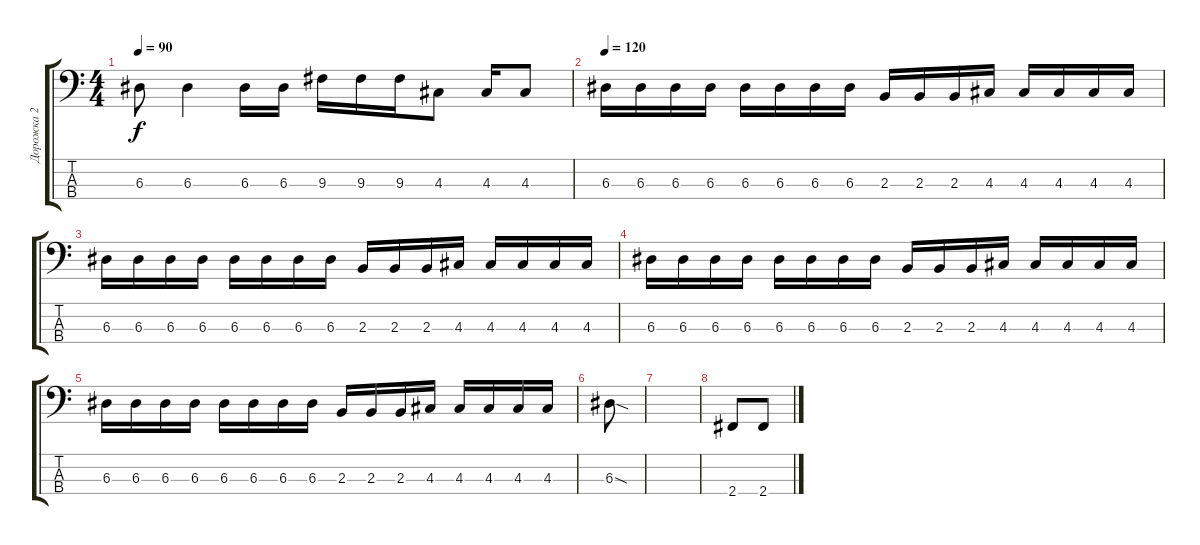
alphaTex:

\track ("Дорожка 2" "Дорожка 2") {instrument electricbassfinger}
\staff {score tabs}
\tuning (G2 D2 A1 E1) {hide}
\ts (4 4)
\tempo 90
\clef f4
\ks c
6.3.8{dy f} 6.3.4 6.3.16 6.3.16 9.3.16 9.3.16 9.3.16 4.3.8 4.3.16 4.3.8 |
\tempo 120
6.3.16 6.3.16 6.3.16 6.3.16 6.3.16 6.3.16 6.3.16 6.3.16 2.3.16 2.3.16 2.3.16 4.3.16 4.3.16 4.3.16 4.3.16 4.3.16 |
6.3.16 6.3.16 6.3.16 6.3.16 6.3.16 6.3.16 6.3.16 6.3.16 2.3.16 2.3.16 2.3.16 4.3.16 4.3.16 4.3.16 4.3.16 4.3.16 |
6.3.16 6.3.16 6.3.16 6.3.16 6.3.16 6.3.16 6.3.16 6.3.16 2.3.16 2.3.16 2.3.16 4.3.16 4.3.16 4.3.16 4.3.16 4.3.16 |
6.3.16 6.3.16 6.3.16 6.3.16 6.3.16 6.3.16 6.3.16 6.3.16 2.3.16 2.3.16 2.3.16 4.3.16 4.3.16 4.3.16 4.3.16 4.3.16 |
6.3{sod}.8 |
|
2.4.8 2.4.8
